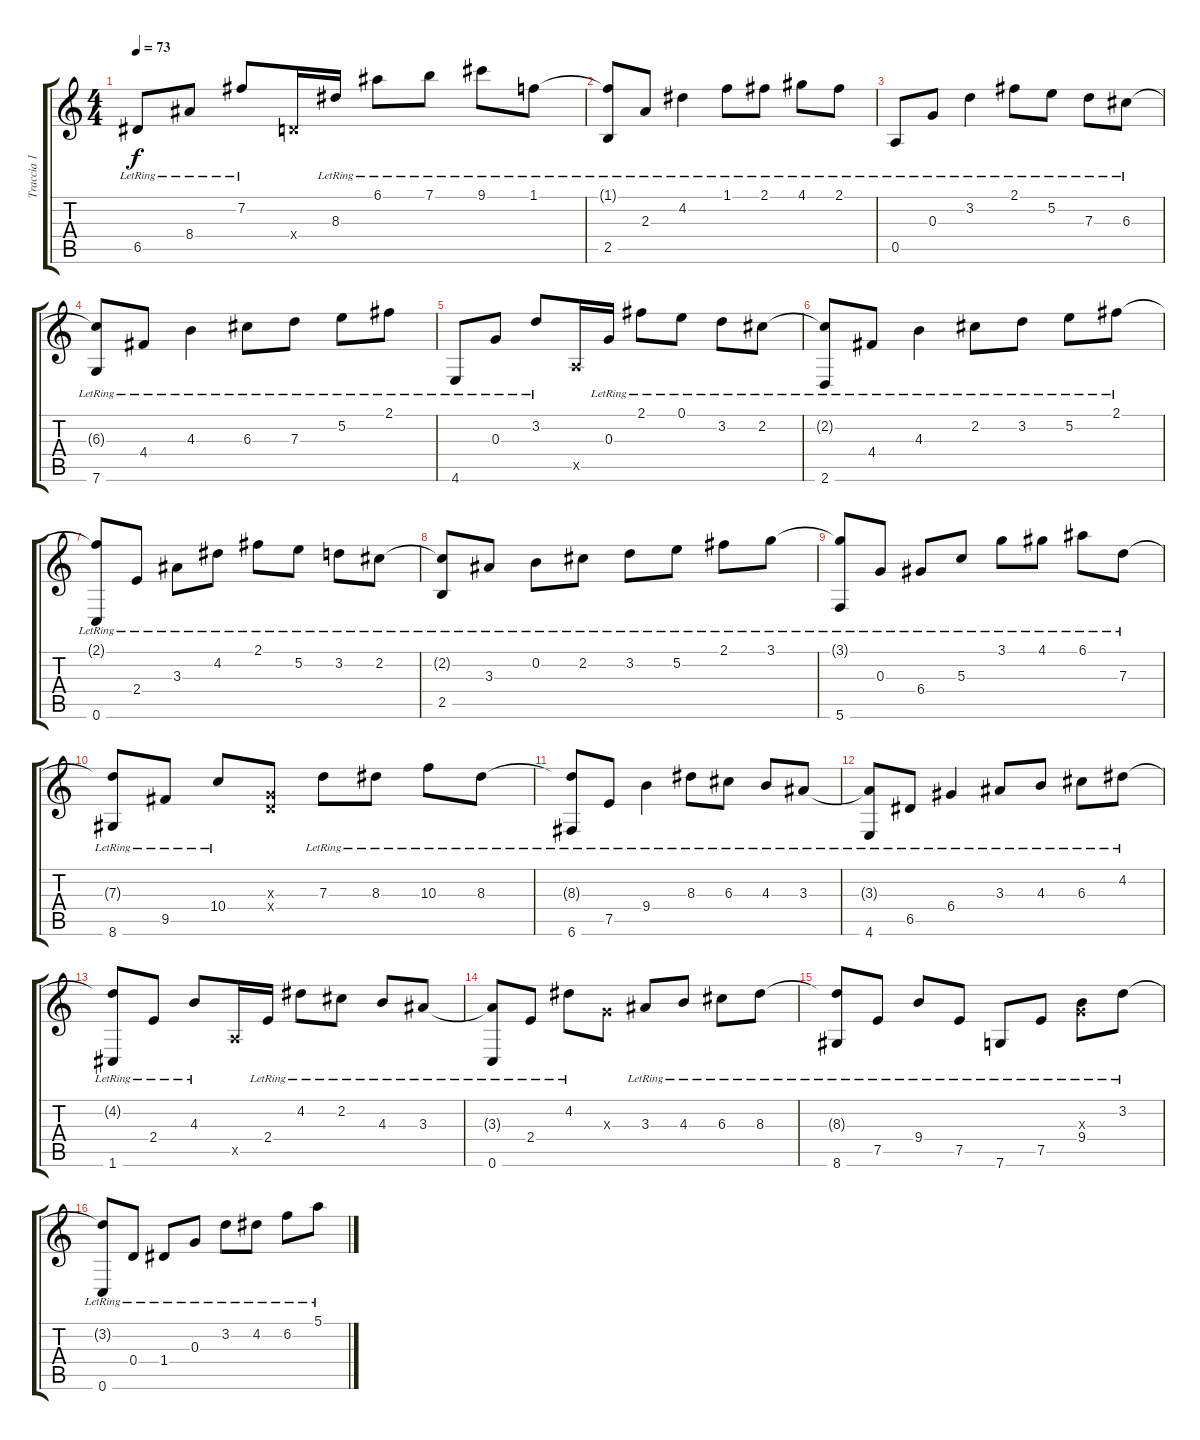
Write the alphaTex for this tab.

\track ("Traccia 1" "Traccia 1") {instrument acousticguitarnylon}
\staff {score tabs}
\tuning (E4 B3 G3 D3 A2 C2) {hide}
\ts (4 4)
\tempo 73
\clef g2
\ks c
6.5{lr}.8{dy f instrument acousticguitarnylon} 8.4{lr}.8 7.2{lr}.8 0.4{x}.16 8.3{lr}.16 6.1{lr}.8 7.1{lr}.8 9.1{lr}.8 1.1{lr}.8 |
(1.1{t} 2.5{lr}).8 2.3{lr}.8 4.2{lr}.4 1.1{lr}.8 2.1{lr}.8 4.1{lr}.8 2.1{lr}.8 |
0.5{lr}.8 0.3{lr}.8 3.2{lr}.4 2.1{lr}.8 5.2{lr}.8 7.3{lr}.8 6.3{lr}.8 |
(6.3{t} 7.6{lr}).8 4.4{lr}.8 4.3{lr}.4 6.3{lr}.8 7.3{lr}.8 5.2{lr}.8 2.1{lr}.8 |
4.6{lr}.8 0.3{lr}.8 3.2{lr}.8 0.5{x}.16 0.3{lr}.16 2.1{lr}.8 0.1{lr}.8 3.2{lr}.8 2.2{lr}.8 |
(2.2{t} 2.6{lr}).8 4.4{lr}.8 4.3{lr}.4 2.2{lr}.8 3.2{lr}.8 5.2{lr}.8 2.1{lr}.8 |
(2.1{t} 0.6{lr}).8 2.4{lr}.8 3.3{lr}.8 4.2{lr}.8 2.1{lr}.8 5.2{lr}.8 3.2{lr}.8 2.2{lr}.8 |
(2.2{t} 2.5{lr}).8 3.3{lr}.8 0.2{lr}.8 2.2{lr}.8 3.2{lr}.8 5.2{lr}.8 2.1{lr}.8 3.1{lr}.8 |
(3.1{t} 5.6{lr}).8 0.3{lr}.8 6.4{lr}.8 5.3{lr}.8 3.1{lr}.8 4.1{lr}.8 6.1{lr}.8 7.3{lr}.8 |
(7.3{t} 8.6{lr}).8 9.5{lr}.8 10.4{lr}.8 (0.3{x} 0.4{x}).8 7.3{lr}.8 8.3{lr}.8 10.3{lr}.8 8.3{lr}.8 |
(8.3{t} 6.6{lr}).8 7.5{lr}.8 9.4{lr}.4 8.3{lr}.8 6.3{lr}.8 4.3{lr}.8 3.3{lr}.8 |
(3.3{t} 4.6{lr}).8 6.5{lr}.8 6.4{lr}.4 3.3{lr}.8 4.3{lr}.8 6.3{lr}.8 4.2{lr}.8 |
(4.2{t} 1.6{lr}).8 2.4{lr}.8 4.3{lr}.8 0.5{x}.16 2.4{lr}.16 4.2{lr}.8 2.2{lr}.8 4.3{lr}.8 3.3{lr}.8 |
(3.3{t} 0.6{lr}).8 2.4{lr}.8 4.2{lr}.8 0.3{x}.8 3.3{lr}.8 4.3{lr}.8 6.3{lr}.8 8.3{lr}.8 |
(8.3{t} 8.6{lr}).8 7.5{lr}.8 9.4{lr}.8 7.5{lr}.8 7.6{lr}.8 7.5{lr}.8 (0.3{x} 9.4{lr}).8 3.2{lr}.8 |
(3.2{t} 0.6{lr}).8 0.4{lr}.8 1.4{lr}.8 0.3{lr}.8 3.2{lr}.8 4.2{lr}.8 6.2{lr}.8 5.1{lr}.8
